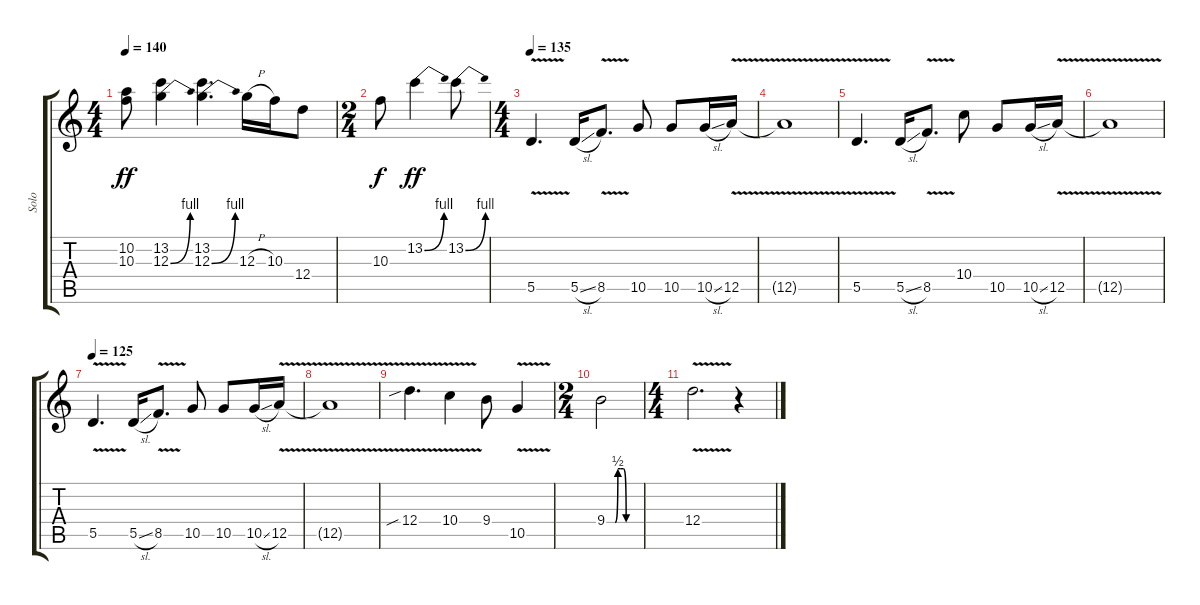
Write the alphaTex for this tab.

\track ("Solo" "Solo") {instrument overdrivenguitar}
\staff {score tabs}
\tuning (E4 B3 G3 D3 A2 E2) {hide}
\ts (4 4)
\tempo 140
\clef g2
\ks c
(10.2 10.3).8{dy ff} (13.2 12.3{be (bend 0 0 60 4)}).4 (13.2 12.3{be (bend 0 0 60 4)}).4{d} 12.3{h}.16 10.3.16 12.4.8 |
\ts (2 4)
10.3.8{dy f} 13.2{be (bend 0 0 60 4)}.4{dy ff} 13.2{be (bend 0 0 60 4)}.8 |
\ts (4 4)
\tempo 135
5.5{v}.4{d} 5.5{sl}.16 8.5{v}.8{d} 10.5.8 10.5.8 10.5{sl}.16 12.5{v}.16 |
12.5{t}.1 |
5.5{v}.4{d} 5.5{sl}.16 8.5{v}.8{d} 10.4.8 10.5.8 10.5{sl}.16 12.5{v}.16 |
12.5{t}.1 |
\tempo 125
5.5{v}.4{d} 5.5{sl}.16 8.5{v}.8{d} 10.5.8 10.5.8 10.5{sl}.16 12.5{v}.16 |
12.5{t}.1 |
12.4{v sib}.4{d} 10.4{v}.4 9.4.8 10.5{v}.4 |
\ts (2 4)
9.4{be (custom 0 0 5 0 15 0 20 2 25 2 30 2 35 0 40 0 60 0)}.2 |
\ts (4 4)
12.4{v}.2{d} r.4
